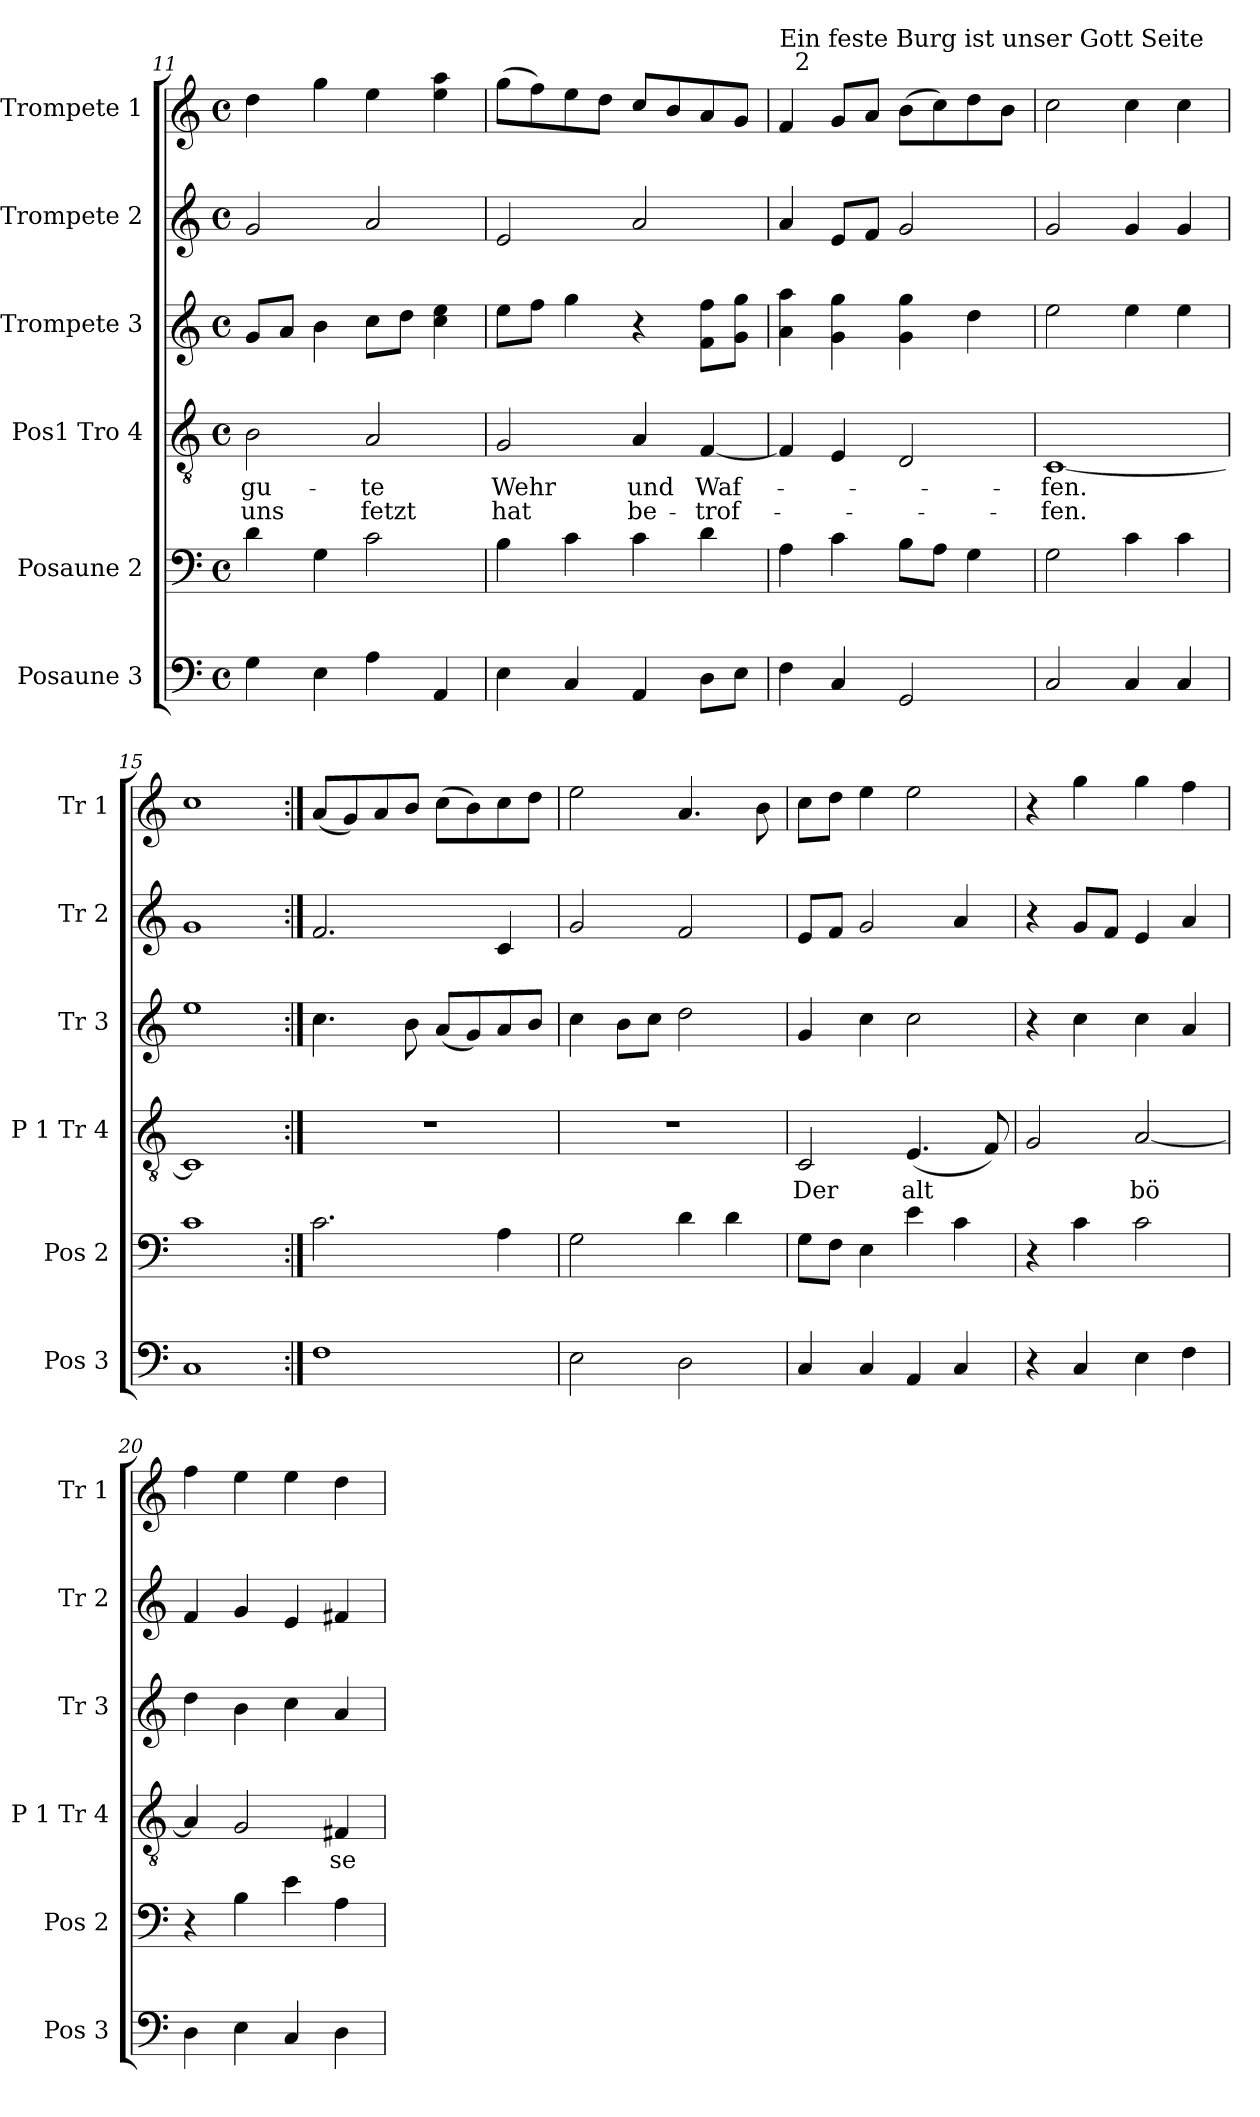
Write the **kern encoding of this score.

**kern	**kern	**kern	**text	**text	**kern	**kern	**kern
*part6	*part5	*part4	*part4	*part4	*part3	*part2	*part1
*staff6	*staff5	*staff4	*staff4	*staff4	*staff3	*staff2	*staff1
*I"Posaune 3	*I"Posaune 2	*I"Pos1 Tro 4	*	*	*I"Trompete 3	*I"Trompete 2	*I"Trompete 1
*I'Pos 3	*I'Pos 2	*I'P 1 Tr 4	*	*	*I'Tr 3	*I'Tr 2	*I'Tr 1
*clefF4	*clefF4	*clefGv2	*	*	*clefG2	*clefG2	*clefG2
*	*	*	*	*	*ITrd1c2	*ITrd1c2	*ITrd1c2
*k[]	*k[]	*k[]	*	*	*k[b-e-]	*k[b-e-]	*k[b-e-]
*M4/4	*M4/4	*M4/4	*	*	*M4/4	*M4/4	*M4/4
*met(c)	*met(c)	*met(c)	*	*	*met(c)	*met(c)	*met(c)
=11	=11	=11	=11	=11	=11	=11	=11
4G	4d	2B\	gu-	uns	8fL	2f	4cc
.	.	.	.	.	8gJ	.	.
4E	4G	.	.	.	4a\	.	4ff
4A	2c	2A	te	fetzt	8b-\L	2g	4dd
.	.	.	.	.	8cc\J	.	.
4AA	.	.	.	.	4b- 4dd	.	4dd 4gg
=12	=12	=12	=12	=12	=12	=12	=12
4E	4B	2G	Wehr	hat	8dd\L	2d	(>8ffL
.	.	.	.	.	8ee-\J	.	8ee-)
4C	4c	.	.	.	4ff\	.	8dd
.	.	.	.	.	.	.	8ccJ
4AA	4c	4A	und	be-	4r	2g	8b-L
.	.	.	.	.	.	.	8a
8DL	4d	[4F	Waf-	trof-	8e- 8ee-L	.	8g
8EJ	.	.	.	.	8f 8ffJ	.	8fJ
!!LO:LB:g=z
=13	=13	=13	=13	=13	=13	=13	=13
!	!	!	!	!	!	!	!LO:TX:a:t=Ein feste Burg ist unser Gott Seite\n                           2
4F	4A	4F]	.	.	4g\ 4gg\	4g	4e-
4C	4c	4E	.	.	4f\ 4ff\	8dL	8fL
.	.	.	.	.	.	8e-J	8gJ
2GG	8BL	2D	.	.	4f\ 4ff\	2f	(>8aL
.	8AJ	.	.	.	.	.	8b-)
.	4G	.	.	.	4cc	.	8cc
.	.	.	.	.	.	.	8aJ
=14	=14	=14	=14	=14	=14	=14	=14
2C	2G	[1C	fen.	fen.	2dd\	2f	2b-
4C	4c	.	.	.	4dd\	4f	4b-
4C	4c	.	.	.	4dd\	4f	4b-
=15	=15	=15	=15	=15	=15	=15	=15
1C	1c	1C]	.	.	1dd	1f	1b-
=16:|!	=16:|!	=16:|!	=16:|!	=16:|!	=16:|!	=16:|!	=16:|!
1F	2.c	1r	.	.	4.b-	2.e-	(<8gL
.	.	.	.	.	.	.	8f)
.	.	.	.	.	.	.	8g
.	.	.	.	.	8a	.	8aJ
.	.	.	.	.	(<8gL	.	(>8b-L
.	.	.	.	.	8f)	.	8a)
.	4A	.	.	.	8g	4B-	8b-
.	.	.	.	.	8aJ	.	8ccJ
=17	=17	=17	=17	=17	=17	=17	=17
2E	2G	1r	.	.	4b-	2f	2dd
.	.	.	.	.	8aL	.	.
.	.	.	.	.	8b-J	.	.
2D	4d	.	.	.	2cc	2e-	4.g
.	4d	.	.	.	.	.	.
.	.	.	.	.	.	.	8a
!!LO:LB:g=z
=18	=18	=18	=18	=18	=18	=18	=18
4C	8GL	2C	Der	.	4f	8dL	8b-L
.	8FJ	.	.	.	.	8e-J	8ccJ
4C	4E	.	.	.	4b-	2f	4dd
4AA	4e	(<4.E	alt	.	2b-	.	2dd
4C	4c	.	.	.	.	4g	.
.	.	8F)	.	.	.	.	.
=19	=19	=19	=19	=19	=19	=19	=19
4r	4r	2G	.	.	4r	4r	4r
4C	4c	.	.	.	4b-	8fL	4ff
.	.	.	.	.	.	8e-J	.
4E	2c	[2A	bö	.	4b-	4d	4ff
4F	.	.	.	.	4g	4g	4ee-
=20	=20	=20	=20	=20	=20	=20	=20
4D	4r	4A]	.	.	4cc	4e-	4ee-
4E	4B	2G	.	.	4a	4f	4dd
4C	4e	.	.	.	4b-	4d	4dd
4D	4A	4F#X	se	.	4g	4en	4cc
=	=	=	=	=	=	=	=
*-	*-	*-	*-	*-	*-	*-	*-
